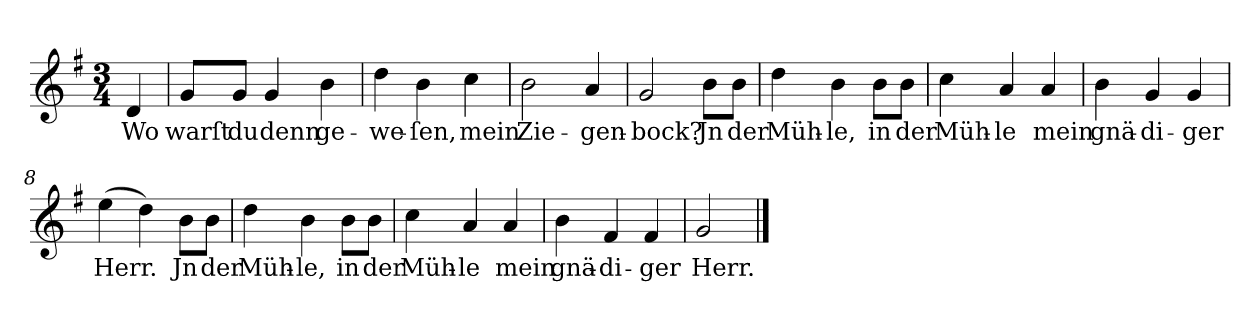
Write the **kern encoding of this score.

**kern	**text
*part1	*part1
*staff1	*staff1
*clefG2	*
*k[f#]	*
*G:	*
*M3/4	*
=	=
4d	Wo
=1	=1
8g/L	warſt
8g/J	du
4g	denn
4b	ge-
=2	=2
4dd	-we-
4b	-ſen,
4cc	mein
=3	=3
2b	Zie-
4a	-gen-
=4	=4
2g	-bock?
8b\L	Jn
8b\J	der
=5	=5
4dd	Müh-
4b	-le,
8b\L	in
8b\J	der
=6	=6
4cc	Müh-
4a	-le
4a	mein
=7	=7
4b	gnä-
4g	-di-
4g	-ger
=8	=8
(4ee	Herr.
4dd)	.
8b\L	Jn
8b\J	der
=9	=9
4dd	Müh-
4b	-le,
8b\L	in
8b\J	der
=10	=10
4cc	Müh-
4a	-le
4a	mein
=11	=11
4b	gnä-
4f#	-di-
4f#	-ger
=12	=12
2g	Herr.
==	==
*-	*-
